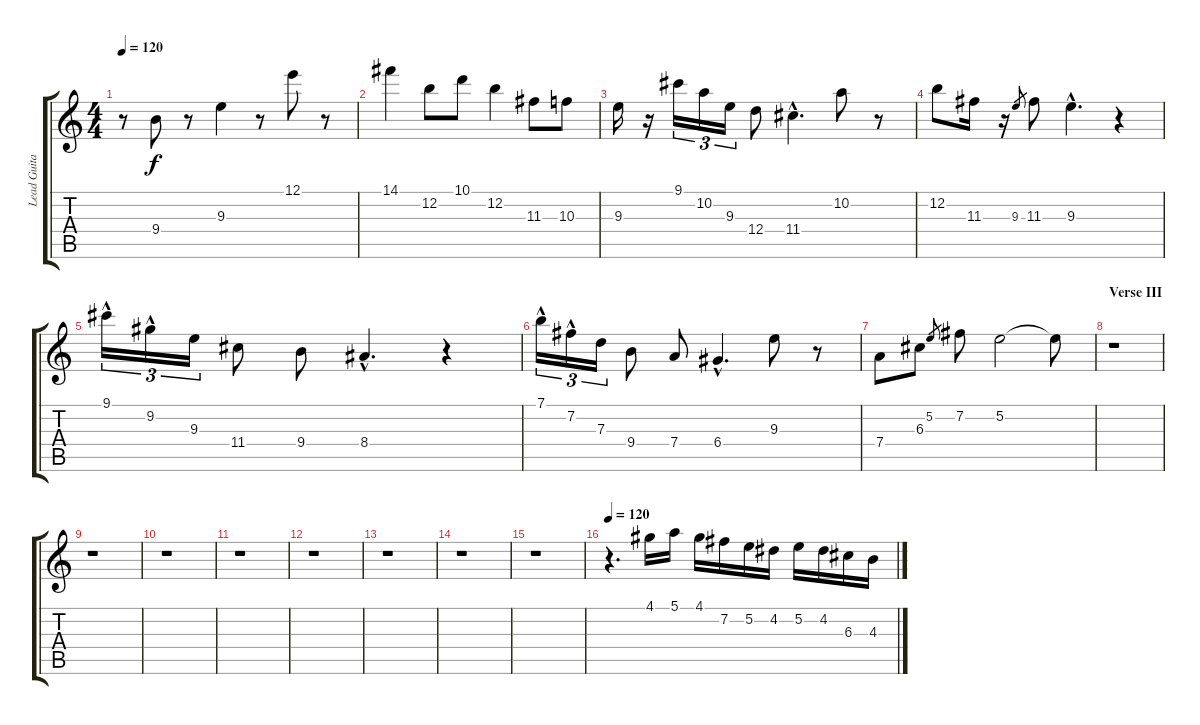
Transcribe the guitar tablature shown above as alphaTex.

\track ("Lead Guitar" "Lead Guita") {instrument acousticguitarsteel}
\staff {score tabs}
\tuning (E4 B3 G3 D3 A2 E2) {hide}
\ts (4 4)
\tempo 120
\clef g2
\ks c
r.8{dy f} 9.4.8 r.8 9.3.4 r.8 12.1.8 r.8 |
14.1.4 12.2.8 10.1.8 12.2.4 11.3.8 10.3.8 |
9.3.16 r.16 9.1.16{tu (3 2)} 10.2.16{tu (3 2)} 9.3.16{tu (3 2)} 12.4.8 11.4{hac}.4{d} 10.2.8 r.8 |
12.2.8 11.3.16 r.16 9.3.8{gr} 11.3.8 9.3{hac}.4{d} r.4 |
9.1{hac}.16{tu (3 2)} 9.2{hac}.16{tu (3 2)} 9.3.16{tu (3 2)} 11.4.8 9.4.8 8.4{hac}.4{d} r.4 |
7.1{hac}.16{tu (3 2)} 7.2{hac}.16{tu (3 2)} 7.3.16{tu (3 2)} 9.4.8 7.4.8 6.4{hac}.4{d} 9.3.8 r.8 |
7.4.8 6.3.8 5.2.8{gr} 7.2.8 5.2.2 5.2{t}.8 |
\section ("" "Verse III")
r.1 |
r.1 |
r.1 |
r.1 |
r.1 |
r.1 |
r.1 |
r.1 |
\tempo 120
r.4{d} 4.1.16 5.1.16 4.1.16 7.2.16 5.2.16 4.2.16 5.2.16 4.2.16 6.3.16 4.3.16
